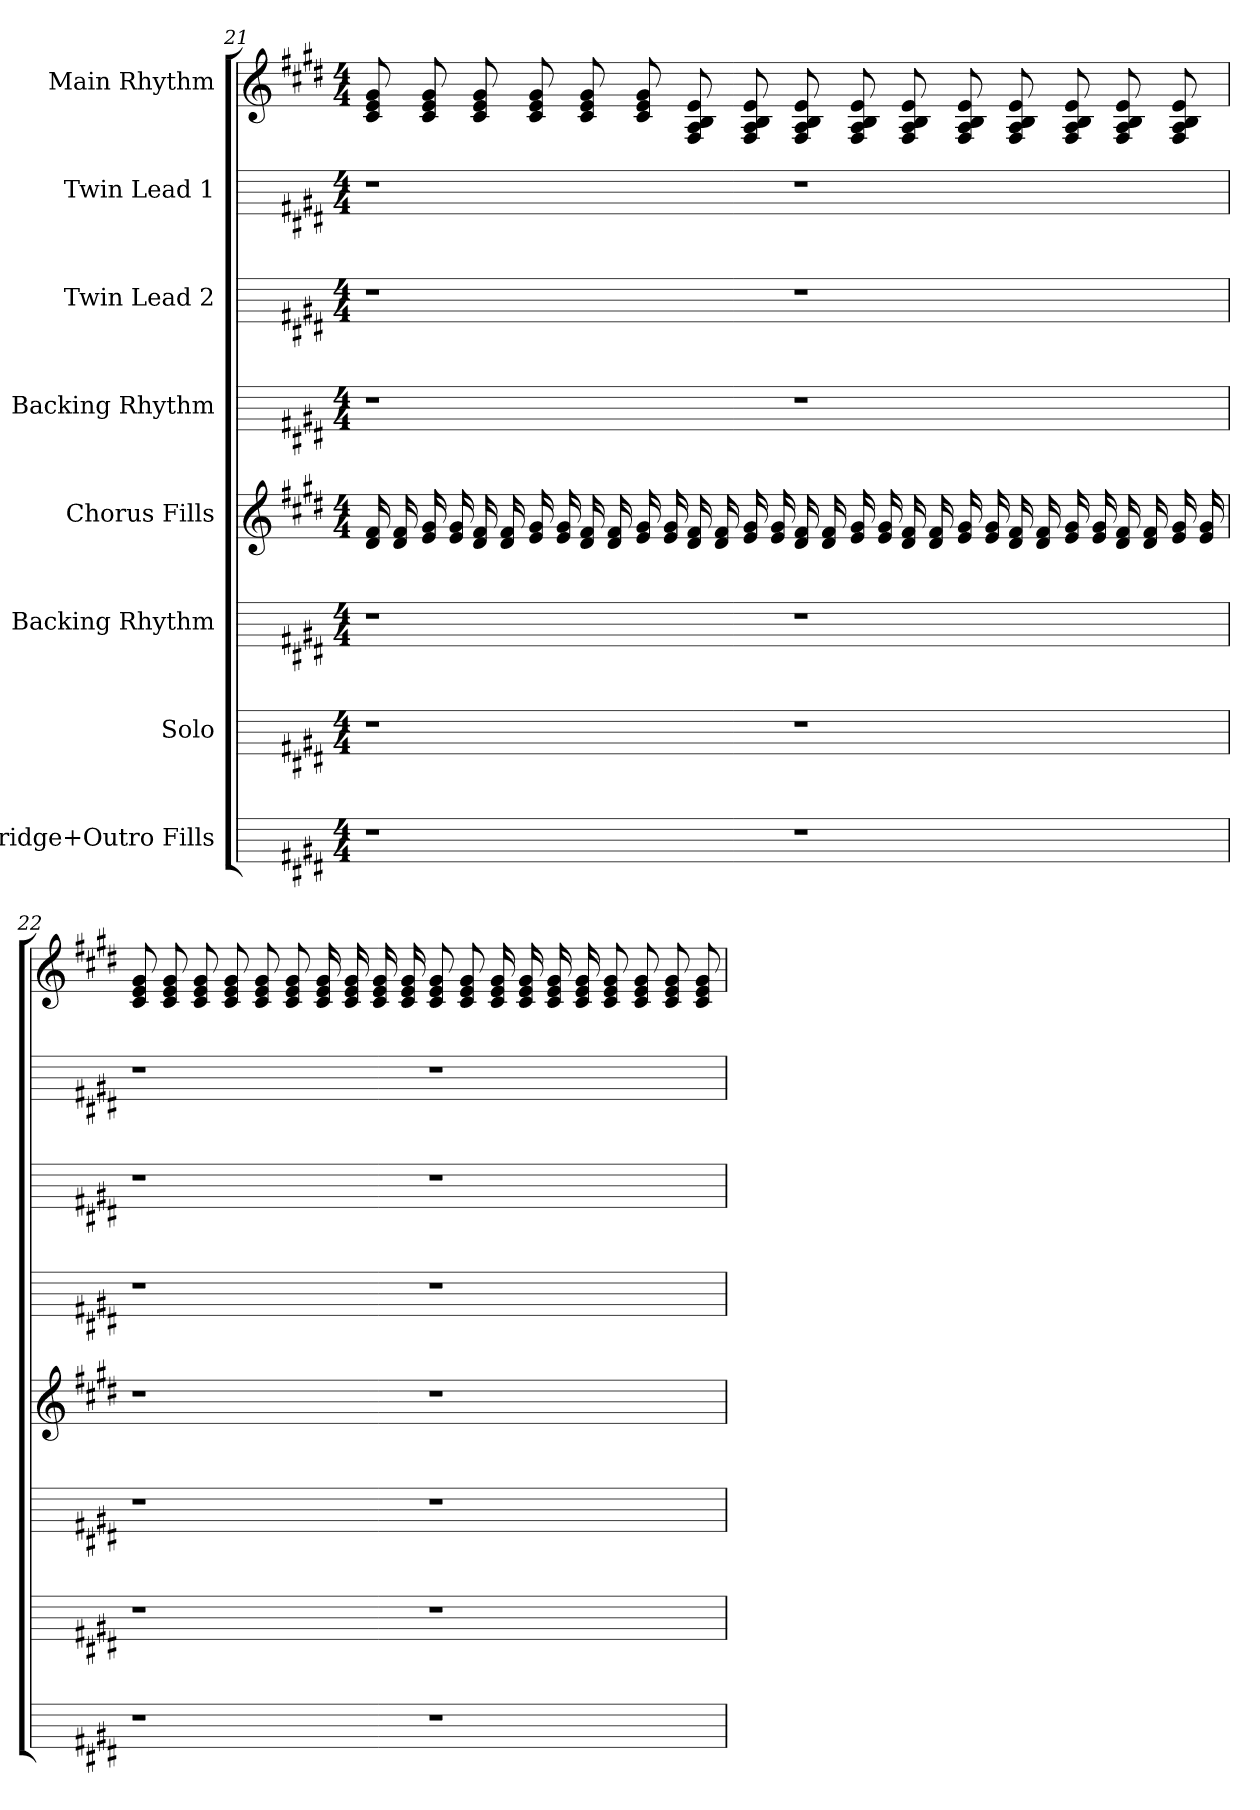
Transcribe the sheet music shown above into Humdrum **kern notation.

**kern	**kern	**kern	**kern	**kern	**kern	**kern	**kern
*part8	*part7	*part6	*part5	*part4	*part3	*part2	*part1
*staff8	*staff7	*staff6	*staff5	*staff4	*staff3	*staff2	*staff1
*I"Bridge+Outro Fills	*I"Solo	*I"Backing Rhythm	*I"Chorus Fills	*I"Backing Rhythm	*I"Twin Lead 2	*I"Twin Lead 1	*I"Main Rhythm
*	*	*	*	*	*	*	*
*k[f#c#g#d#]	*k[f#c#g#d#]	*k[f#c#g#d#]	*k[f#c#g#d#]	*k[f#c#g#d#]	*k[f#c#g#d#]	*k[f#c#g#d#]	*k[f#c#g#d#]
*M4/4	*M4/4	*M4/4	*M4/4	*M4/4	*M4/4	*M4/4	*M4/4
=21	=21	=21	=21	=21	=21	=21	=21
1r	1r	1r	16f# 16d#	1r	1r	1r	8g# 8e 8c#
.	.	.	16f# 16d#	.	.	.	.
.	.	.	16g# 16e	.	.	.	8g# 8e 8c#
.	.	.	16g# 16e	.	.	.	.
.	.	.	16f# 16d#	.	.	.	8g# 8e 8c#
.	.	.	16f# 16d#	.	.	.	.
.	.	.	16g# 16e	.	.	.	8g# 8e 8c#
.	.	.	16g# 16e	.	.	.	.
.	.	.	16f# 16d#	.	.	.	8g# 8e 8c#
.	.	.	16f# 16d#	.	.	.	.
.	.	.	16g# 16e	.	.	.	8g# 8e 8c#
.	.	.	16g# 16e	.	.	.	.
.	.	.	16f# 16d#	.	.	.	8e 8B 8A 8F#
.	.	.	16f# 16d#	.	.	.	.
.	.	.	16g# 16e	.	.	.	8e 8B 8A 8F#
.	.	.	16g# 16e	.	.	.	.
1r	1r	1r	16f# 16d#	1r	1r	1r	8e 8B 8A 8F#
.	.	.	16f# 16d#	.	.	.	.
.	.	.	16g# 16e	.	.	.	8e 8B 8A 8F#
.	.	.	16g# 16e	.	.	.	.
.	.	.	16f# 16d#	.	.	.	8e 8B 8A 8F#
.	.	.	16f# 16d#	.	.	.	.
.	.	.	16g# 16e	.	.	.	8e 8B 8A 8F#
.	.	.	16g# 16e	.	.	.	.
.	.	.	16f# 16d#	.	.	.	8e 8B 8A 8F#
.	.	.	16f# 16d#	.	.	.	.
.	.	.	16g# 16e	.	.	.	8e 8B 8A 8F#
.	.	.	16g# 16e	.	.	.	.
.	.	.	16f# 16d#	.	.	.	8e 8B 8A 8F#
.	.	.	16f# 16d#	.	.	.	.
.	.	.	16g# 16e	.	.	.	8e 8B 8A 8F#
.	.	.	16g# 16e	.	.	.	.
=22	=22	=22	=22	=22	=22	=22	=22
1r	1r	1r	1r	1r	1r	1r	8g# 8e 8c#
.	.	.	.	.	.	.	8g# 8e 8c#
.	.	.	.	.	.	.	8g# 8e 8c#
.	.	.	.	.	.	.	8g# 8e 8c#
.	.	.	.	.	.	.	8g# 8e 8c#
.	.	.	.	.	.	.	8g# 8e 8c#
.	.	.	.	.	.	.	16g# 16e 16c#
.	.	.	.	.	.	.	16g# 16e 16c#
.	.	.	.	.	.	.	16g# 16e 16c#
.	.	.	.	.	.	.	16g# 16e 16c#
1r	1r	1r	1r	1r	1r	1r	8g# 8e 8c#
.	.	.	.	.	.	.	8g# 8e 8c#
.	.	.	.	.	.	.	16g# 16e 16c#
.	.	.	.	.	.	.	16g# 16e 16c#
.	.	.	.	.	.	.	16g# 16e 16c#
.	.	.	.	.	.	.	16g# 16e 16c#
.	.	.	.	.	.	.	8g# 8e 8c#
.	.	.	.	.	.	.	8g# 8e 8c#
.	.	.	.	.	.	.	8g# 8e 8c#
.	.	.	.	.	.	.	8g# 8e 8c#
=	=	=	=	=	=	=	=
*-	*-	*-	*-	*-	*-	*-	*-
